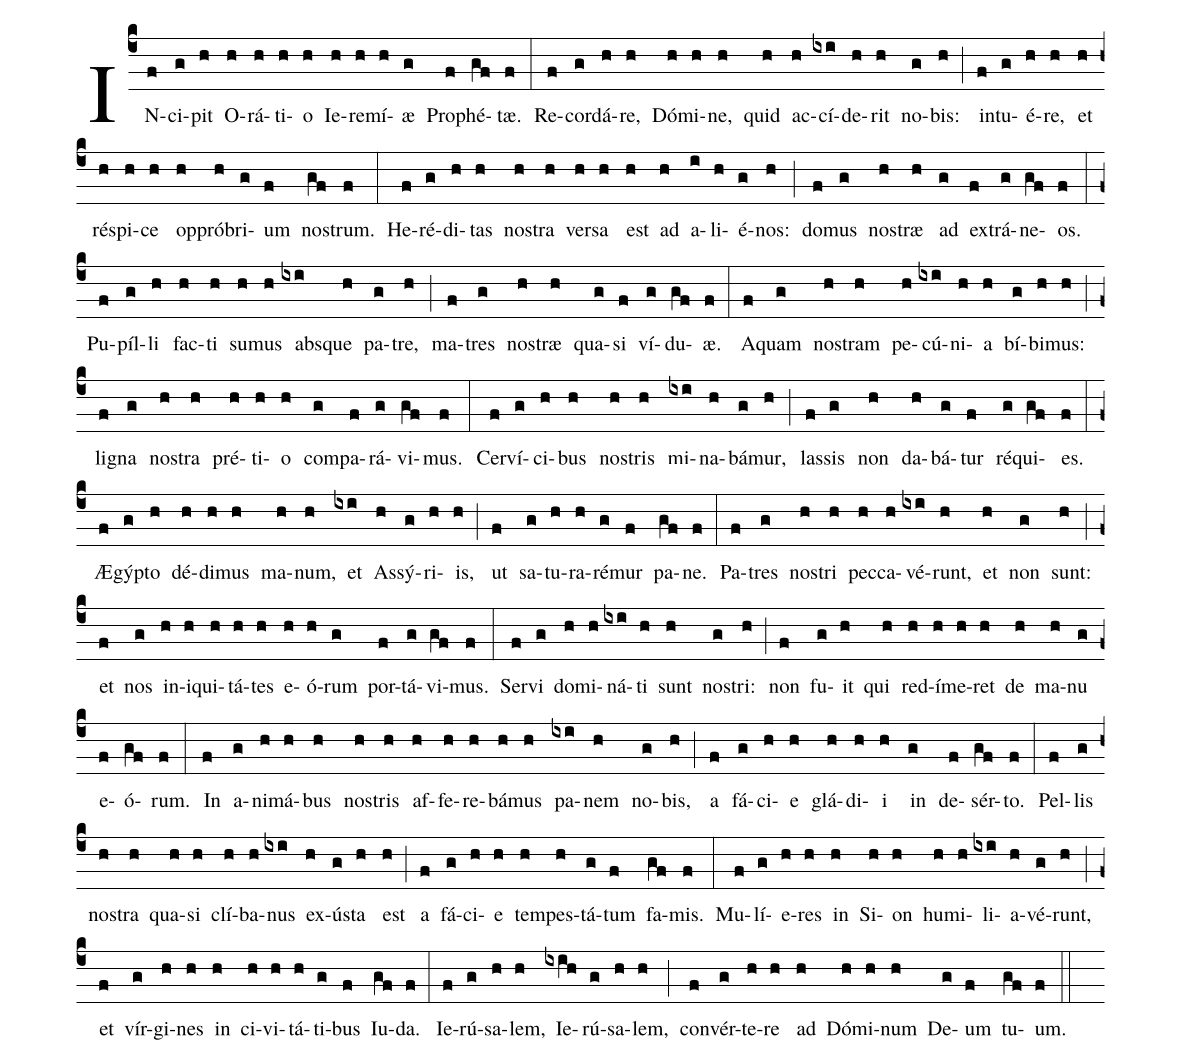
%%
(c4)
IN(f)ci(g)pit(h) O(h)rá(h)ti(h)o(h) Ie(h)re(h)mí(h)æ(g) Pro(f)phé(gf)tæ.(f) (:)
Re(f)cor(g)dá(h)re,(h) Dó(h)mi(h)ne,(h) quid(h) ac(h)cí(ixi)de(h)rit(h) no(g)bis:(h) (;)
in(f)tu(g)é(h)re,(h) et(h) ré(h)spi(h)ce(h) op(h)pró(h)bri(g)um(f) nos(gf)trum.(f) (:)
He(f)ré(g)di(h)tas(h) nos(h)tra(h) ver(h)sa(h) est(h) ad(h) a(i)li(h)é(g)nos:(h) (;)
do(f)mus(g) nos(h)træ(h) ad(g) ex(f)trá(g)ne(gf)os.(f) (:)
Pu(f)píl(g)li(h) fac(h)ti(h) su(h)mus(h) abs(ixi)que(h) pa(g)tre,(h) (;)
ma(f)tres(g) nos(h)træ(h) qua(g)si(f) ví(g)du(gf)æ.(f) (:)
A(f)quam(g) nos(h)tram(h) pe(h)cú(ixi)ni(h)a(h) bí(g)bi(h)mus:(h) (;)
li(f)gna(g) nos(h)tra(h) pré(h)ti(h)o(h) com(g)pa(f)rá(g)vi(gf)mus.(f) (:)
Cer(f)ví(g)ci(h)bus(h) nos(h)tris(h) mi(ixi)na(h)bá(g)mur,(h) (;)
las(f)sis(g) non(h) da(h)bá(g)tur(f) ré(g)qui(gf)es.(f) (:)
Æ(f)gýp(g)to(h) dé(h)di(h)mus(h) ma(h)num,(h) et(ixi) As(h)sý(g)ri(h)is,(h) (;)
ut(f) sa(g)tu(h)ra(h)ré(g)mur(f) pa(gf)ne.(f) (:)
Pa(f)tres(g) nos(h)tri(h) pec(h)ca(h)vé(ixi)runt,(h) et(h) non(g) sunt:(h) (;)
et(f) nos(g) in(h)i(h)qui(h)tá(h)tes(h) e(h)ó(h)rum(g) por(f)tá(g)vi(gf)mus.(f) (:)
Ser(f)vi(g) do(h)mi(h)ná(ixi)ti(h) sunt(h) nos(g)tri:(h) (;)
non(f) fu(g)it(h) qui(h) red(h)í(h)me(h)ret(h) de(h) ma(h)nu(g) e(f)ó(gf)rum.(f) (:)
In(f) a(g)ni(h)má(h)bus(h) nos(h)tris(h) af(h)fe(h)re(h)bá(h)mus(h) pa(ixi)nem(h) no(g)bis,(h) (;)
a(f) fá(g)ci(h)e(h) glá(h)di(h)i(h) in(g) de(f)sér(gf)to.(f) (:)
Pel(f)lis(g) nos(h)tra(h) qua(h)si(h) clí(h)ba(h)nus(ixi) ex(h)ús(g)ta(h) est(h) (;)
a(f) fá(g)ci(h)e(h) tem(h)pes(h)tá(g)tum(f) fa(gf)mis.(f) (:)
Mu(f)lí(g)e(h)res(h) in(h) Si(h)on(h) hu(h)mi(h)li(ixi)a(h)vé(g)runt,(h) (;)
et(f) vír(g)gi(h)nes(h) in(h) ci(h)vi(h)tá(h)ti(g)bus(f) Iu(gf)da.(f) (:)
Ie(f)rú(g)sa(h)lem,(h) Ie(ixih)rú(g)sa(h)lem,(h) (;)
con(f)vér(g)te(h)re(h) ad(h) Dó(h)mi(h)num(h) De(g)um(f) tu(gf)um.(f) (::)
